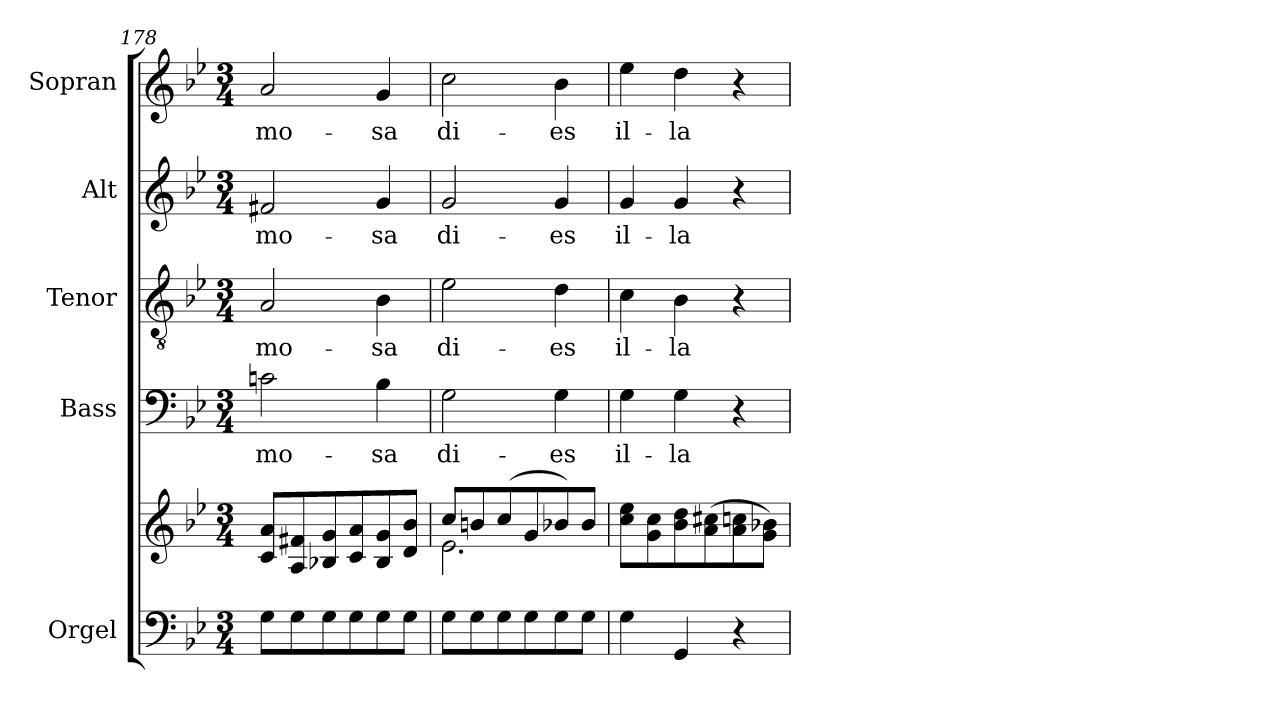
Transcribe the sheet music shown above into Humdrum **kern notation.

**kern	**kern	**kern	**text	**kern	**text	**kern	**text	**kern	**text
*part5	*part5	*part4	*part4	*part3	*part3	*part2	*part2	*part1	*part1
*staff6	*staff5	*staff4	*staff4	*staff3	*staff3	*staff2	*staff2	*staff1	*staff1
*I"Orgel	*	*I"Bass	*	*I"Tenor	*	*I"Alt	*	*I"Sopran	*
*I'Org.	*	*I'B.	*	*I'T.	*	*I'A.	*	*I'S.	*
*clefF4	*clefG2	*clefF4	*	*clefGv2	*	*clefG2	*	*clefG2	*
*k[b-e-]	*k[b-e-]	*k[b-e-]	*	*k[b-e-]	*	*k[b-e-]	*	*k[b-e-]	*
*B-:	*B-:	*B-:	*	*B-:	*	*B-:	*	*B-:	*
*M3/4	*M3/4	*M3/4	*	*M3/4	*	*M3/4	*	*M3/4	*
=178	=178	=178	=178	=178	=178	=178	=178	=178	=178
!	!	!	!LO:LY:b	!	!LO:LY:b	!	!LO:LY:b	!	!LO:LY:b
8G\L	8c/ 8a/L	2cn\	-mo-	2A/	-mo-	2f#X/	-mo-	2a/	-mo-
8G\	8A/ 8f#X/	.	.	.	.	.	.	.	.
8G\	8B-X/ 8g/	.	.	.	.	.	.	.	.
8G\	8c/ 8a/	.	.	.	.	.	.	.	.
!	!	!	!LO:LY:b	!	!LO:LY:b	!	!LO:LY:b	!	!LO:LY:b
8G\	8B-/ 8g/	4B-\	-sa	4B-\	-sa	4g/	-sa	4g/	-sa
8G\J	8d/ 8b-/J	.	.	.	.	.	.	.	.
=179	=179	=179	=179	=179	=179	=179	=179	=179	=179
*	*^	*	*	*	*	*	*	*	*
!	!	!	!	!LO:LY:b	!	!LO:LY:b	!	!LO:LY:b	!	!LO:LY:b
8G\L	8cc/L	2.e-\	2G\	di-	2e-\	di-	2g/	di-	2cc\	di-
8G\	8bn/	.	.	.	.	.	.	.	.	.
8G\	(<8cc/	.	.	.	.	.	.	.	.	.
8G\	8g/	.	.	.	.	.	.	.	.	.
!	!	!	!	!LO:LY:b	!	!LO:LY:b	!	!LO:LY:b	!	!LO:LY:b
8G\	8b-X/)	.	4G\	-es	4d\	-es	4g/	-es	4b-\	-es
8G\J	8b-/J	.	.	.	.	.	.	.	.	.
*	*v	*v	*	*	*	*	*	*	*	*
=180	=180	=180	=180	=180	=180	=180	=180	=180	=180
!	!	!	!LO:LY:b	!	!LO:LY:b	!	!LO:LY:b	!	!LO:LY:b
4G\	8cc\ 8ee-\L	4G\	il-	4c\	il-	4g/	il-	4ee-\	il-
.	8g\ 8cc\	.	.	.	.	.	.	.	.
!	!	!	!LO:LY:b	!	!LO:LY:b	!	!LO:LY:b	!	!LO:LY:b
4GG/	8b-\ 8dd\	4G\	-la	4B-\	-la	4g/	-la	4dd\	-la
.	(>8a\ 8cc#X\	.	.	.	.	.	.	.	.
4r	8a\ 8ccn\	4r	.	4r	.	4r	.	4r	.
.	8g\ 8b-X\J)	.	.	.	.	.	.	.	.
=	=	=	=	=	=	=	=	=	=
*-	*-	*-	*-	*-	*-	*-	*-	*-	*-
